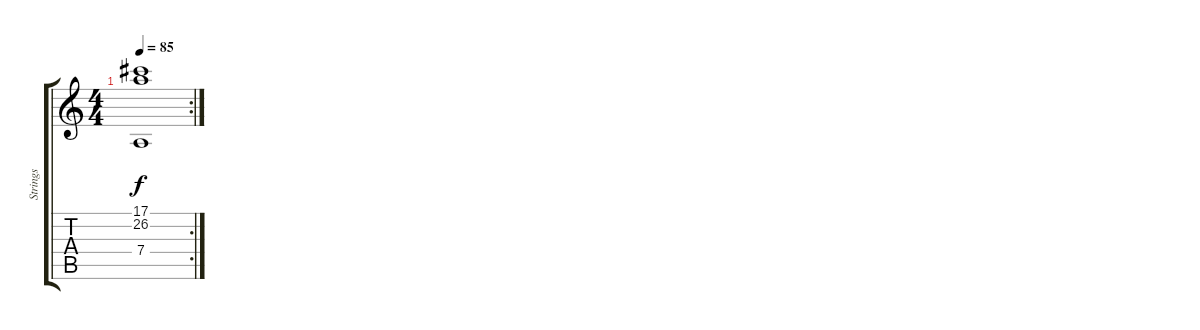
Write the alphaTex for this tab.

\track ("Strings" "Strings") {instrument stringensemble1}
\staff {score tabs}
\tuning (E4 B3 G3 D3 A2 E2) {hide}
\rc 2
\ts (4 4)
\tempo 85
\clef g2
\ks c
(17.1 26.2 7.4).1{dy f}
